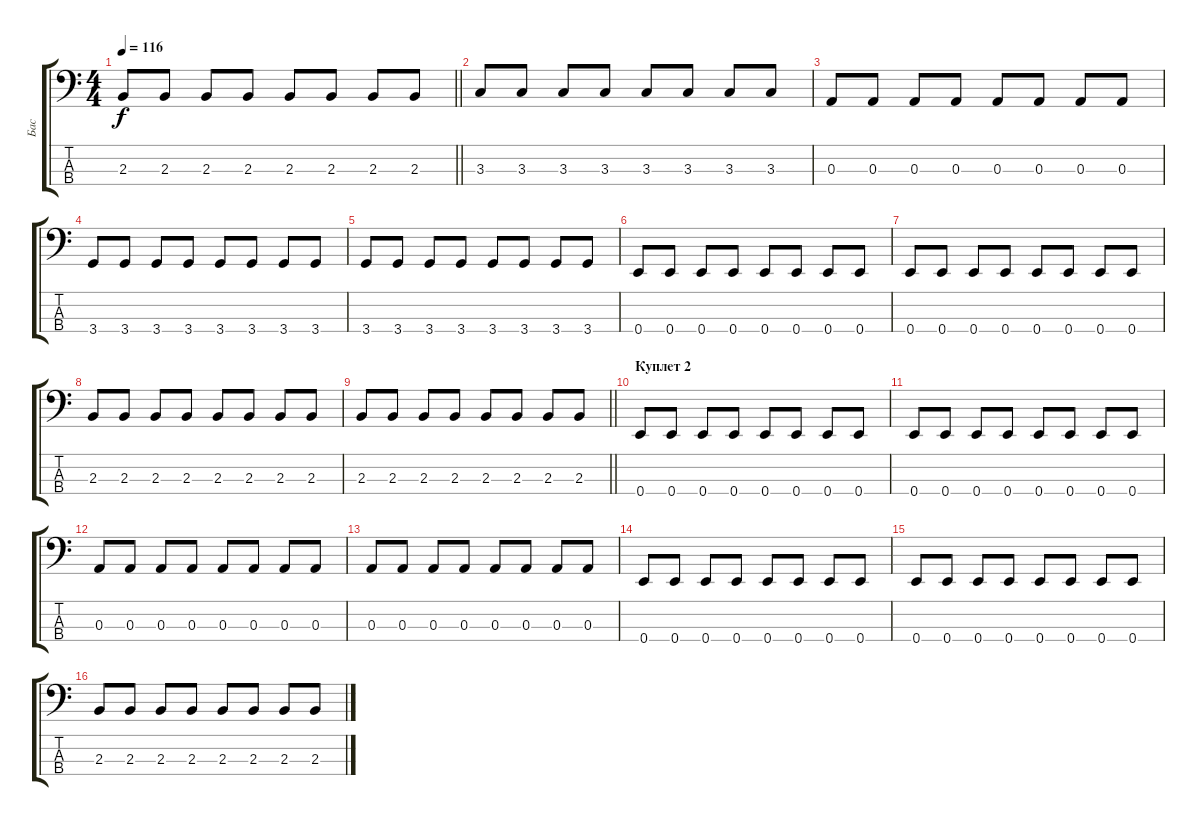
\track ("Бас" "Бас") {instrument electricbassfinger}
\staff {score tabs}
\tuning (G2 D2 A1 E1) {hide}
\ts (4 4)
\tempo 116
\clef f4
\barLineRight lightlight
\ks c
2.3.8{dy f} 2.3.8 2.3.8 2.3.8 2.3.8 2.3.8 2.3.8 2.3.8 |
3.3.8 3.3.8 3.3.8 3.3.8 3.3.8 3.3.8 3.3.8 3.3.8 |
0.3.8 0.3.8 0.3.8 0.3.8 0.3.8 0.3.8 0.3.8 0.3.8 |
3.4.8 3.4.8 3.4.8 3.4.8 3.4.8 3.4.8 3.4.8 3.4.8 |
3.4.8 3.4.8 3.4.8 3.4.8 3.4.8 3.4.8 3.4.8 3.4.8 |
0.4.8 0.4.8 0.4.8 0.4.8 0.4.8 0.4.8 0.4.8 0.4.8 |
0.4.8 0.4.8 0.4.8 0.4.8 0.4.8 0.4.8 0.4.8 0.4.8 |
2.3.8 2.3.8 2.3.8 2.3.8 2.3.8 2.3.8 2.3.8 2.3.8 |
\barLineRight lightlight
2.3.8 2.3.8 2.3.8 2.3.8 2.3.8 2.3.8 2.3.8 2.3.8 |
\section ("" "Куплет 2")
0.4.8 0.4.8 0.4.8 0.4.8 0.4.8 0.4.8 0.4.8 0.4.8 |
0.4.8 0.4.8 0.4.8 0.4.8 0.4.8 0.4.8 0.4.8 0.4.8 |
0.3.8 0.3.8 0.3.8 0.3.8 0.3.8 0.3.8 0.3.8 0.3.8 |
0.3.8 0.3.8 0.3.8 0.3.8 0.3.8 0.3.8 0.3.8 0.3.8 |
0.4.8 0.4.8 0.4.8 0.4.8 0.4.8 0.4.8 0.4.8 0.4.8 |
0.4.8 0.4.8 0.4.8 0.4.8 0.4.8 0.4.8 0.4.8 0.4.8 |
2.3.8 2.3.8 2.3.8 2.3.8 2.3.8 2.3.8 2.3.8 2.3.8
